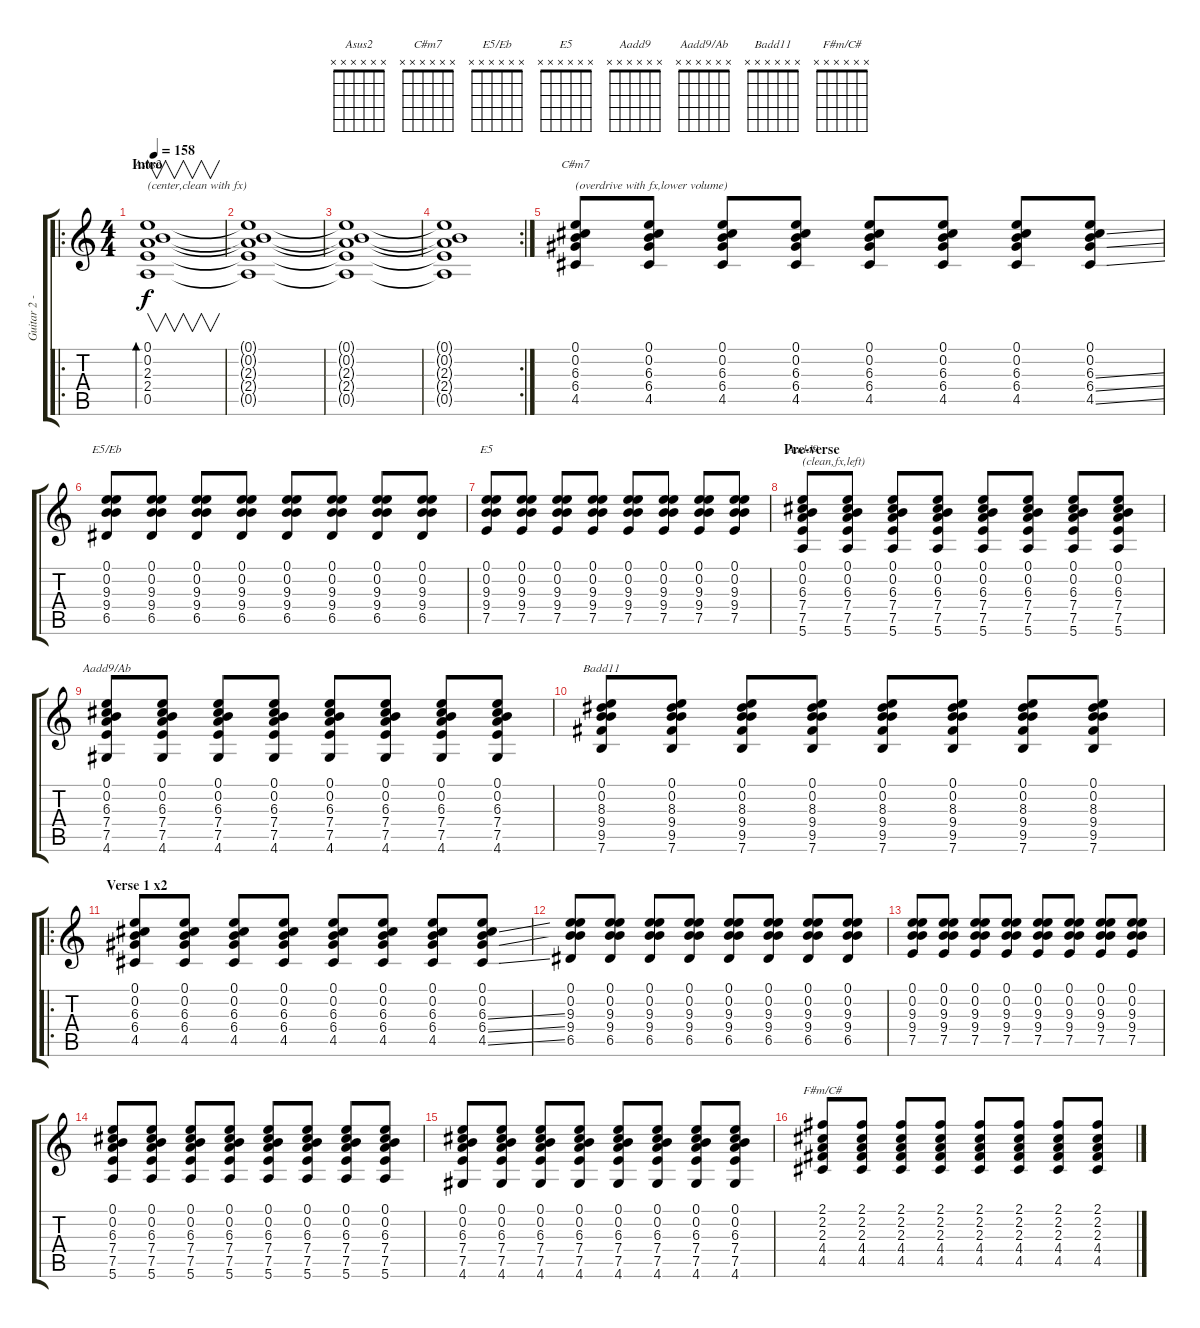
\track ("Guitar 2 - fx guitar, main overdub" "Guitar 2 -") {instrument electricguitarjazz}
\staff {score tabs}
\tuning (E4 B3 G3 D3 A2 E2) {hide}
\chord ("Asus2" x x x x x x) {firstfret 0}
\chord ("C#m7" x x x x x x) {firstfret 0}
\chord ("E5/Eb" x x x x x x) {firstfret 0}
\chord ("E5" x x x x x x) {firstfret 0}
\chord ("Aadd9" x x x x x x) {firstfret 0}
\chord ("Aadd9/Ab" x x x x x x) {firstfret 0}
\chord ("Badd11" x x x x x x) {firstfret 0}
\chord ("F#m/C#" x x x x x x) {firstfret 0}
\ro
\ts (4 4)
\section ("" "Intro")
\tempo 158
\clef g2
\ks c
(0.1 0.2 2.3 2.4 0.5).1{v bd 240 ch "Asus2" txt "(center,clean with fx)" dy f volume 9 balance 8 instrument electricguitarjazz} |
(0.1{t} 0.2{t} 2.3{t} 2.4{t} 0.5{t}).1 |
(0.1{t} 0.2{t} 2.3{t} 2.4{t} 0.5{t}).1 |
\rc 2
(0.1{t} 0.2{t} 2.3{t} 2.4{t} 0.5{t}).1 |
(0.1 0.2 6.3 6.4 4.5).8{ch "C#m7" txt "(overdrive with fx,lower volume)" volume 7 instrument overdrivenguitar} (0.1 0.2 6.3 6.4 4.5).8 (0.1 0.2 6.3 6.4 4.5).8 (0.1 0.2 6.3 6.4 4.5).8 (0.1 0.2 6.3 6.4 4.5).8 (0.1 0.2 6.3 6.4 4.5).8 (0.1 0.2 6.3 6.4 4.5).8 (0.1 0.2 6.3{ss} 6.4{ss} 4.5{ss}).8 |
(0.1 0.2 9.3 9.4 6.5).8{ch "E5/Eb"} (0.1 0.2 9.3 9.4 6.5).8 (0.1 0.2 9.3 9.4 6.5).8 (0.1 0.2 9.3 9.4 6.5).8 (0.1 0.2 9.3 9.4 6.5).8 (0.1 0.2 9.3 9.4 6.5).8 (0.1 0.2 9.3 9.4 6.5).8 (0.1 0.2 9.3 9.4 6.5).8 |
(0.1 0.2 9.3 9.4 7.5).8{ch "E5"} (0.1 0.2 9.3 9.4 7.5).8 (0.1 0.2 9.3 9.4 7.5).8 (0.1 0.2 9.3 9.4 7.5).8 (0.1 0.2 9.3 9.4 7.5).8 (0.1 0.2 9.3 9.4 7.5).8 (0.1 0.2 9.3 9.4 7.5).8 (0.1 0.2 9.3 9.4 7.5).8 |
\section ("" "Pre-verse")
(0.1 0.2 6.3 7.4 7.5 5.6).8{ch "Aadd9" txt "(clean,fx,left)" volume 7 balance 4 instrument electricguitarjazz} (0.1 0.2 6.3 7.4 7.5 5.6).8 (0.1 0.2 6.3 7.4 7.5 5.6).8 (0.1 0.2 6.3 7.4 7.5 5.6).8 (0.1 0.2 6.3 7.4 7.5 5.6).8 (0.1 0.2 6.3 7.4 7.5 5.6).8 (0.1 0.2 6.3 7.4 7.5 5.6).8 (0.1 0.2 6.3 7.4 7.5 5.6).8 |
(0.1 0.2 6.3 7.4 7.5 4.6).8{ch "Aadd9/Ab"} (0.1 0.2 6.3 7.4 7.5 4.6).8 (0.1 0.2 6.3 7.4 7.5 4.6).8 (0.1 0.2 6.3 7.4 7.5 4.6).8 (0.1 0.2 6.3 7.4 7.5 4.6).8 (0.1 0.2 6.3 7.4 7.5 4.6).8 (0.1 0.2 6.3 7.4 7.5 4.6).8 (0.1 0.2 6.3 7.4 7.5 4.6).8 |
(0.1 0.2 8.3 9.4 9.5 7.6).8{ch "Badd11"} (0.1 0.2 8.3 9.4 9.5 7.6).8 (0.1 0.2 8.3 9.4 9.5 7.6).8 (0.1 0.2 8.3 9.4 9.5 7.6).8 (0.1 0.2 8.3 9.4 9.5 7.6).8 (0.1 0.2 8.3 9.4 9.5 7.6).8 (0.1 0.2 8.3 9.4 9.5 7.6).8 (0.1 0.2 8.3 9.4 9.5 7.6).8 |
\ro
\section ("" "Verse 1 x2")
(0.1 0.2 6.3 6.4 4.5).8{volume 7 balance 4} (0.1 0.2 6.3 6.4 4.5).8 (0.1 0.2 6.3 6.4 4.5).8 (0.1 0.2 6.3 6.4 4.5).8 (0.1 0.2 6.3 6.4 4.5).8 (0.1 0.2 6.3 6.4 4.5).8 (0.1 0.2 6.3 6.4 4.5).8 (0.1 0.2 6.3{ss} 6.4{ss} 4.5{ss}).8 |
(0.1 0.2 9.3 9.4 6.5).8 (0.1 0.2 9.3 9.4 6.5).8 (0.1 0.2 9.3 9.4 6.5).8 (0.1 0.2 9.3 9.4 6.5).8 (0.1 0.2 9.3 9.4 6.5).8 (0.1 0.2 9.3 9.4 6.5).8 (0.1 0.2 9.3 9.4 6.5).8 (0.1 0.2 9.3 9.4 6.5).8 |
(0.1 0.2 9.3 9.4 7.5).8 (0.1 0.2 9.3 9.4 7.5).8 (0.1 0.2 9.3 9.4 7.5).8 (0.1 0.2 9.3 9.4 7.5).8 (0.1 0.2 9.3 9.4 7.5).8 (0.1 0.2 9.3 9.4 7.5).8 (0.1 0.2 9.3 9.4 7.5).8 (0.1 0.2 9.3 9.4 7.5).8 |
(0.1 0.2 6.3 7.4 7.5 5.6).8 (0.1 0.2 6.3 7.4 7.5 5.6).8 (0.1 0.2 6.3 7.4 7.5 5.6).8 (0.1 0.2 6.3 7.4 7.5 5.6).8 (0.1 0.2 6.3 7.4 7.5 5.6).8 (0.1 0.2 6.3 7.4 7.5 5.6).8 (0.1 0.2 6.3 7.4 7.5 5.6).8 (0.1 0.2 6.3 7.4 7.5 5.6).8 |
(0.1 0.2 6.3 7.4 7.5 4.6).8 (0.1 0.2 6.3 7.4 7.5 4.6).8 (0.1 0.2 6.3 7.4 7.5 4.6).8 (0.1 0.2 6.3 7.4 7.5 4.6).8 (0.1 0.2 6.3 7.4 7.5 4.6).8 (0.1 0.2 6.3 7.4 7.5 4.6).8 (0.1 0.2 6.3 7.4 7.5 4.6).8 (0.1 0.2 6.3 7.4 7.5 4.6).8 |
(2.1 2.2 2.3 4.4 4.5).8{ch "F#m/C#"} (2.1 2.2 2.3 4.4 4.5).8 (2.1 2.2 2.3 4.4 4.5).8 (2.1 2.2 2.3 4.4 4.5).8 (2.1 2.2 2.3 4.4 4.5).8 (2.1 2.2 2.3 4.4 4.5).8 (2.1 2.2 2.3 4.4 4.5).8 (2.1 2.2 2.3 4.4 4.5).8
